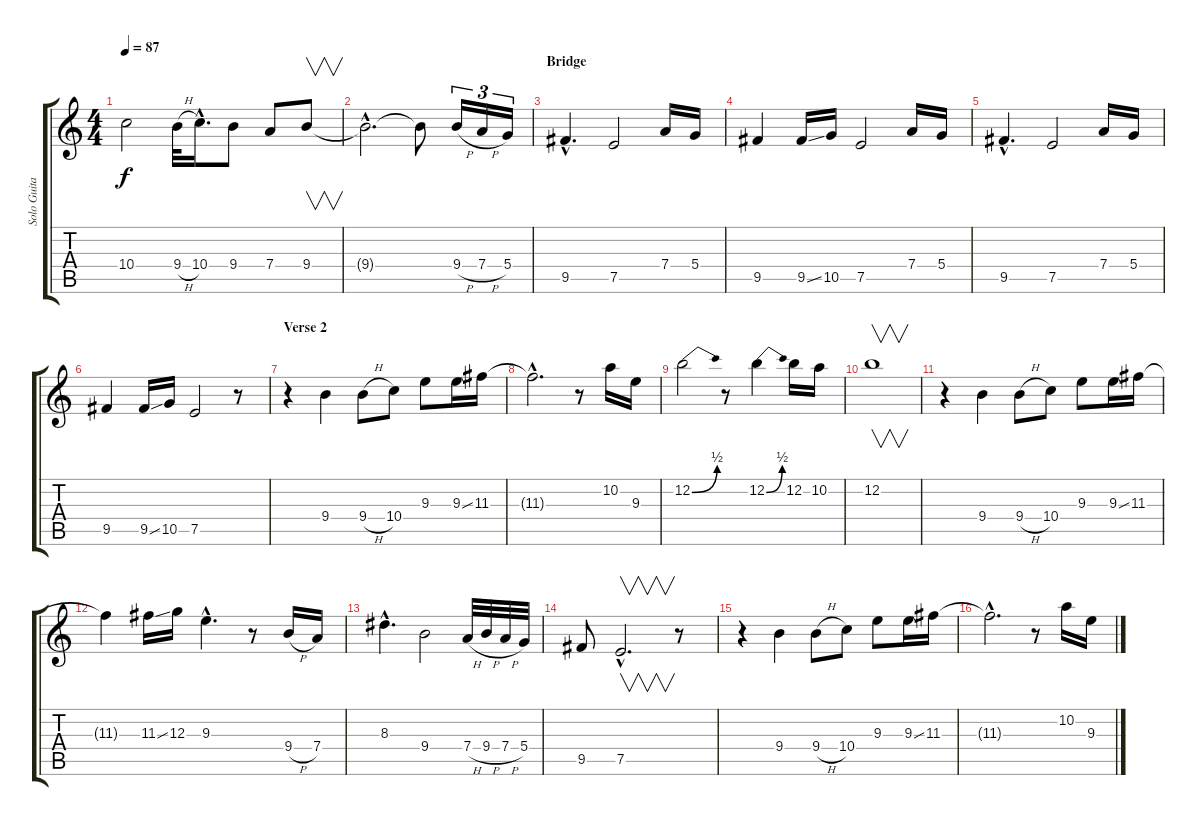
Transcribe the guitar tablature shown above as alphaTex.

\track ("Solo Guitar" "Solo Guita") {instrument overdrivenguitar}
\staff {score tabs}
\tuning (E4 B3 G3 D3 A2 E2) {hide}
\ts (4 4)
\tempo 87
\clef g2
\ks c
10.4.2{dy f} 9.4{h}.32 10.4{hac}.16{d} 9.4.8 7.4.8 9.4.8{v} |
9.4{hac t}.2{d} 9.4{t}.8 9.4{h}.16{tu (3 2)} 7.4{h}.16{tu (3 2)} 5.4.16{tu (3 2)} |
\section ("" "Bridge")
9.5{hac}.4{d} 7.5.2 7.4.16 5.4.16 |
9.5.4 9.5{ss}.16 10.5.16 7.5.2 7.4.16 5.4.16 |
9.5{hac}.4{d} 7.5.2 7.4.16 5.4.16 |
9.5.4 9.5{ss}.16 10.5.16 7.5.2 r.8 |
\section ("" "Verse 2")
r.4 9.4.4 9.4{h}.8 10.4.8 9.3.8 9.3{ss}.16 11.3.16 |
11.3{hac t}.2{d} r.8 10.2.16 9.3.16 |
12.2{be (bend 0 0 60 2)}.2 r.8 12.2{be (bend 0 0 60 2)}.4 12.2.16 10.2.16 |
12.2.1{v} |
r.4 9.4.4 9.4{h}.8 10.4.8 9.3.8 9.3{ss}.16 11.3.16 |
11.3{t}.4 11.3{ss}.16 12.3.16 9.3{hac}.4{d} r.8 9.4{h}.16 7.4.16 |
8.3{hac}.4{d} 9.4.2 7.4{h}.32 9.4{h}.32 7.4{h}.32 5.4.32 |
9.5.8 7.5{hac}.2{v d} r.8 |
r.4 9.4.4 9.4{h}.8 10.4.8 9.3.8 9.3{ss}.16 11.3.16 |
11.3{hac t}.2{d} r.8 10.2.16 9.3.16
